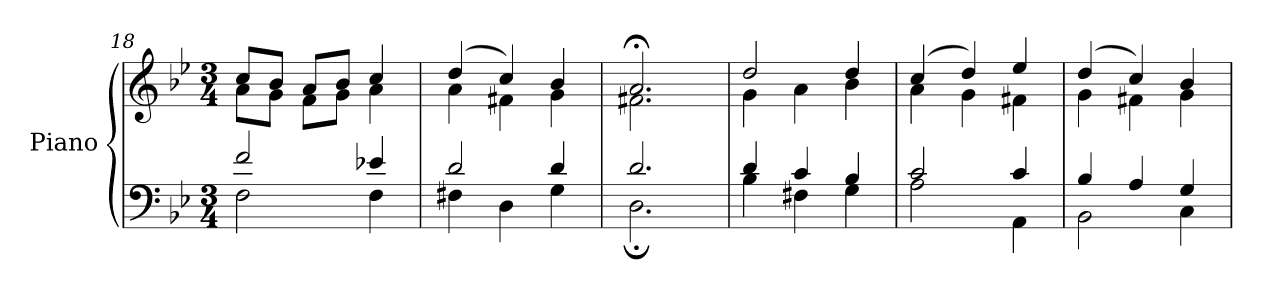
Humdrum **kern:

**kern	**kern
*part1	*part1
*staff2	*staff1
*I"Piano	*
*I'Pno	*
*clefF4	*clefG2
*k[b-e-]	*k[b-e-]
*M3/4	*M3/4
=18	=18
*^	*^
2f/	2F\	8cc/L	8a\L
.	.	8b-/J	8g\J
.	.	8a/L	8f\L
.	.	8b-/J	8g\J
4e-X/	4F\	4cc/	4a\
=19	=19	=19	=19
2d/	4F#X\	(>4dd/	4a\
.	4D\	4cc/)	4f#X\
4d/	4G\	4b-/	4g\
=20	=20	=20	=20
2.d/	2.D;\	2.a;</	2.f#X\
=21	=21	=21	=21
4d/	4B-\	2dd/	4g\
4c/	4F#X\	.	4a\
4B-/	4G\	4dd/	4b-\
=22	=22	=22	=22
2c/	2A\	(>4cc/	4a\
.	.	4dd/)	4g\
4c/	4AA\	4ee-/	4f#X\
=23	=23	=23	=23
4B-/	2BB-\	(>4dd/	4g\
4A/	.	4cc/)	4f#X\
4G/	4C\	4b-/	4g\
*v	*v	*	*
*	*v	*v
=	=
*-	*-
